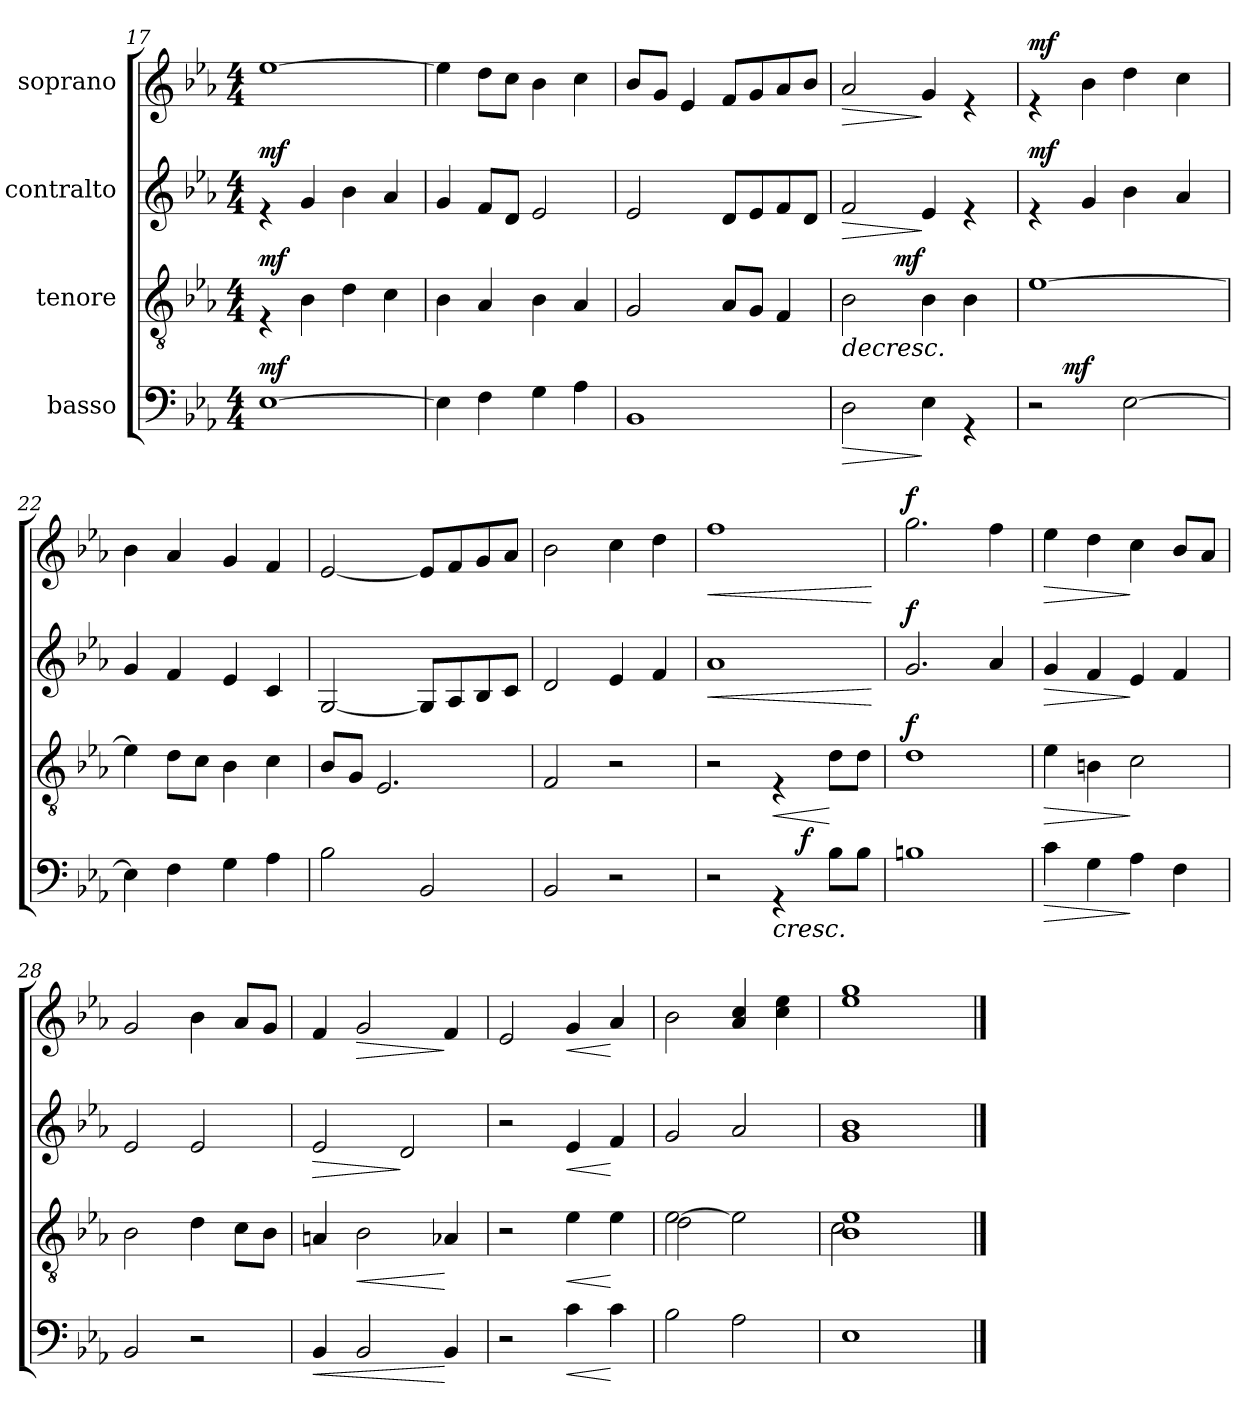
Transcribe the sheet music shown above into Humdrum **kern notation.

**kern	**dynam	**kern	**dynam	**kern	**dynam	**kern	**dynam
*part4	*part4	*part3	*part3	*part2	*part2	*part1	*part1
*staff4	*staff4	*staff3	*staff3	*staff2	*staff2	*staff1	*staff1
*I"basso	*	*I"tenore	*	*I"contralto	*	*I"soprano	*
!!LO:PB:g=z
*clefF4	*	*clefGv2	*	*clefG2	*	*clefG2	*
*k[b-e-a-]	*	*k[b-e-a-]	*	*k[b-e-a-]	*	*k[b-e-a-]	*
*E-:	*	*E-:	*	*E-:	*	*E-:	*
*M4/4	*	*M4/4	*	*M4/4	*	*M4/4	*
=17	=17	=17	=17	=17	=17	=17	=17
!	!LO:DY:a	!	!LO:DY:a	!	!LO:DY:a	!	!
[>1E-	mf	4rE	mf	4re	mf	[>1ee-	.
.	.	4B-\	.	4g/	.	.	.
.	.	4d\	.	4b-\	.	.	.
.	.	4c\	.	4a-/	.	.	.
=18	=18	=18	=18	=18	=18	=18	=18
4E-\]	.	4B-\	.	4g/	.	4ee-\]	.
4F\	.	4A-/	.	8f/L	.	8dd\L	.
.	.	.	.	8d/J	.	8cc\J	.
4G\	.	4B-\	.	2e-/	.	4b-\	.
4A-\	.	4A-/	.	.	.	4cc\	.
=19	=19	=19	=19	=19	=19	=19	=19
1BB-	.	2G/	.	2e-/	.	8b-/L	.
.	.	.	.	.	.	8g/J	.
.	.	.	.	.	.	4e-/	.
.	.	8A-/L	.	8d/L	.	8f/L	.
.	.	8G/J	.	8e-/	.	8g/	.
.	.	4F/	.	8f/	.	8a-/	.
.	.	.	.	8d/J	.	8b-/J	.
=20	=20	=20	=20	=20	=20	=20	=20
!	!LO:HP:b	!	!LO:HP:b	!	!LO:HP:b	!	!LO:HP:b
*	*	*^	*	*	*	*	*
2D\	>	2B-\	4.ryy	>	2f/	>	2a-/	>
!	!	!	!	!LO:DY:a	!	!	!	!
.	.	.	2ryy	mf	.	.	.	.
4E-\	]	4B-\	.	]	4e-/	]	4g/	]
4rGG	.	4B-\	.	.	4re	.	4re	.
.	.	.	8ryy	.	.	.	.	.
=21	=21	=21	=21	=21	=21	=21	=21	=21
!	!	!	!	!	!	!LO:DY:a	!	!LO:DY:a
*^	*	*v	*v	*	*	*	*	*
2r	8.ryy	.	[>1e-	.	4re	mf	4re	mf
!	!	!LO:DY:a	!	!	!	!	!	!
.	2ryy	mf	.	.	.	.	.	.
.	.	.	.	.	4g/	.	4b-\	.
[>2E-\	.	.	.	.	4b-\	.	4dd\	.
.	4ryy	.	.	.	.	.	.	.
.	.	.	.	.	4a-/	.	4cc\	.
.	16ryy	.	.	.	.	.	.	.
*v	*v	*	*	*	*	*	*	*
!!LO:LB:g=z
=22	=22	=22	=22	=22	=22	=22	=22
4E-\]	.	4e-\]	.	4g/	.	4b-\	.
4F\	.	8d\L	.	4f/	.	4a-/	.
.	.	8c\J	.	.	.	.	.
4G\	.	4B-\	.	4e-/	.	4g/	.
4A-\	.	4c\	.	4c/	.	4f/	.
=23	=23	=23	=23	=23	=23	=23	=23
2B-\	.	8B-/L	.	[<2G/	.	[<2e-/	.
.	.	8G/J	.	.	.	.	.
.	.	2.E-/	.	.	.	.	.
2BB-/	.	.	.	8G/L]	.	8e-/L]	.
.	.	.	.	8A-/	.	8f/	.
.	.	.	.	8B-/	.	8g/	.
.	.	.	.	8c/J	.	8a-/J	.
=24	=24	=24	=24	=24	=24	=24	=24
2BB-/	.	2F/	.	2d/	.	2b-\	.
2r	.	2r	.	4e-/	.	4cc\	.
.	.	.	.	4f/	.	4dd\	.
=25	=25	=25	=25	=25	=25	=25	=25
!	!	!	!	!	!LO:HP:b	!	!LO:HP:b
*^	*	*	*	*	*	*	*
2r	2ryy	.	2r	.	1a-	<	1ff	<
!	!	!LO:HP:b	!	!LO:HP:b	!	!	!	!
4rGG	8ryy	<	4rE	<	.	.	.	.
!	!	!LO:DY:a	!	!	!	!	!	!
.	4.ryy	f	.	.	.	.	.	.
8B-\L	.	[	8d\L	[	.	.	.	.
8B-\J	.	.	8d\J	.	.	.	.	.
.	.	.	.	.	.	[	.	[
=26	=26	=26	=26	=26	=26	=26	=26	=26
!	!	!	!	!LO:DY:a	!	!LO:DY:a	!	!LO:DY:a
*v	*v	*	*	*	*	*	*	*
1Bn	.	1d	f	2.g/	f	2.gg\	f
.	.	.	.	4a-/	.	4ff\	.
!!LO:LB:g=z
=27	=27	=27	=27	=27	=27	=27	=27
!	!LO:HP:b	!	!LO:HP:b	!	!LO:HP:b	!	!LO:HP:b
4c\	>	4e-\	>	4g/	>	4ee-\	>
4G\	.	4Bn\	.	4f/	.	4dd\	.
4A-\	]	2c\	]	4e-/	]	4cc\	]
4F\	.	.	.	4f/	.	8b-/L	.
.	.	.	.	.	.	8a-/J	.
=28	=28	=28	=28	=28	=28	=28	=28
2BB-/	.	2B-\	.	2e-/	.	2g/	.
2r	.	4d\	.	2e-/	.	4b-\	.
.	.	8c\L	.	.	.	8a-/L	.
.	.	8B-\J	.	.	.	8g/J	.
=29	=29	=29	=29	=29	=29	=29	=29
!	!LO:HP:b	!	!	!	!LO:HP:b	!	!
4BB-/	<	4An/	.	2e-/	>	4f/	.
!	!	!	!LO:HP:b	!	!	!	!LO:HP:b
2BB-/	.	2B-\	<	.	.	2g/	>
.	.	.	.	2d/	]	.	.
4BB-/	[	4A-X/	[	.	.	4f/	]
=30	=30	=30	=30	=30	=30	=30	=30
2r	.	2r	.	2r	.	2e-/	.
!	!LO:HP:b	!	!LO:HP:b	!	!LO:HP:b	!	!LO:HP:b
4c\	<	4e-\	<	4e-/	<	4g/	<
4c\	[	4e-\	[	4f/	[	4a-/	[
=31	=31	=31	=31	=31	=31	=31	=31
*	*	*^	*	*	*	*	*
2B-\	.	[>2e-\	2d\	.	2g/	.	2b-\	.
2A-\	.	2e-\]	2ryy	.	2a-/	.	4a-/ 4cc/	.
.	.	.	.	.	.	.	4cc\ 4ee-\	.
=32	=32	=32	=32	=32	=32	=32	=32	=32
1E-	.	1B- 1e-	2c\	.	1g 1b-	.	1ee- 1gg	.
.	.	.	2ryy	.	.	.	.	.
*	*	*v	*v	*	*	*	*	*
==	==	==	==	==	==	==	==
*-	*-	*-	*-	*-	*-	*-	*-
